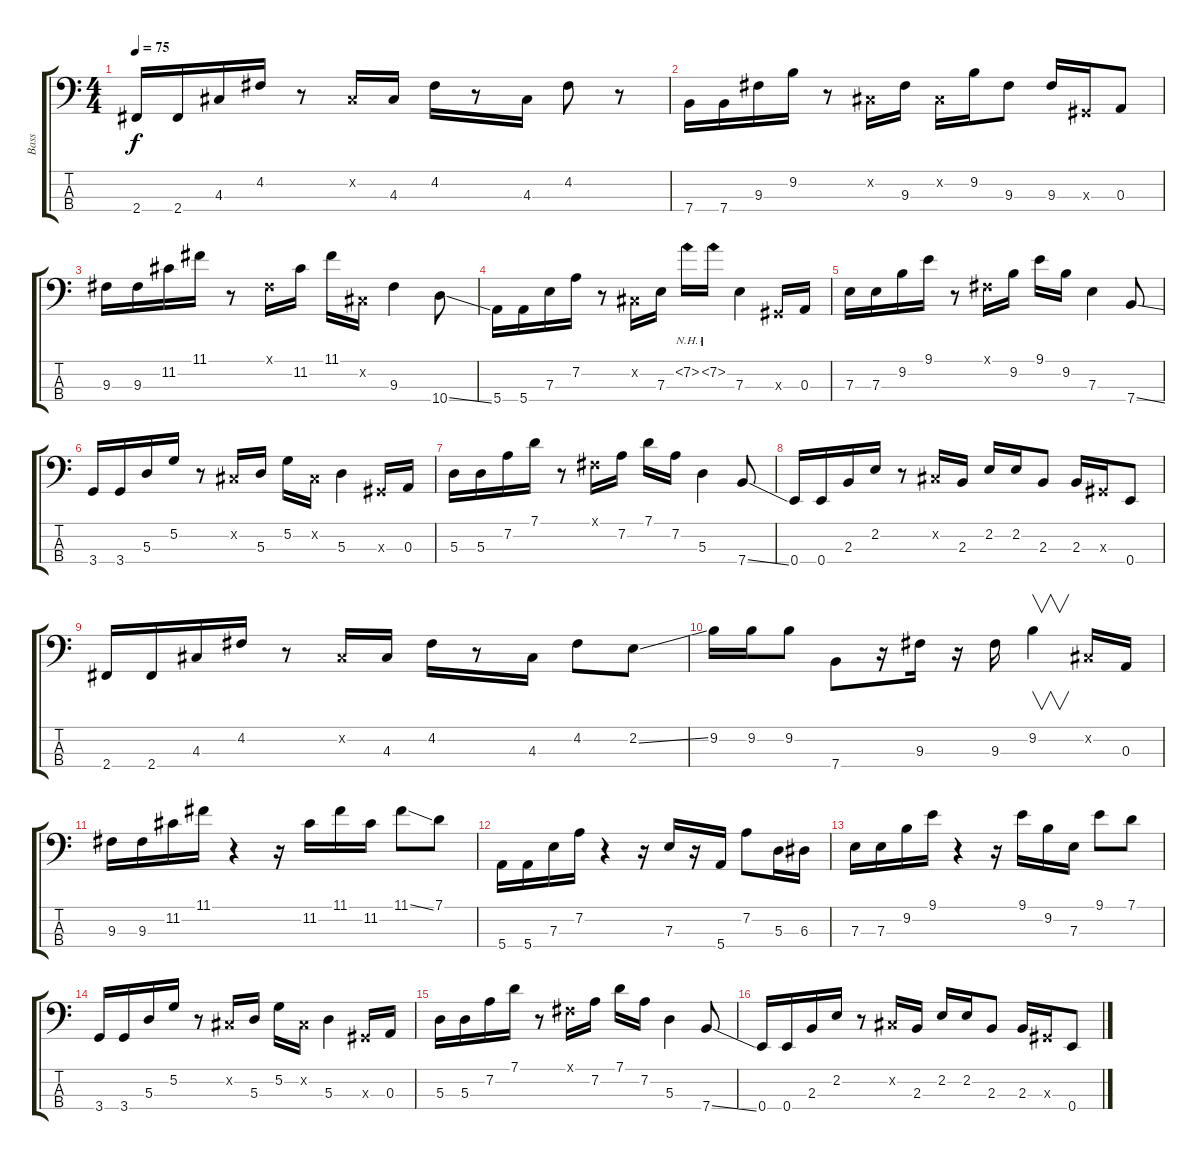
\track ("Bass" "Bass") {instrument acousticbass}
\staff {score tabs}
\tuning (G2 D2 A1 E1) {hide}
\ts (4 4)
\tempo 75
\clef f4
\ks c
2.4.16{dy f} 2.4.16 4.3.16 4.2.16 r.8 -1.2{x}.16 4.3.16 4.2.16 r.8 4.3.16 4.2.8 r.8 |
7.4.16 7.4.16 9.3.16 9.2.16 r.8 -1.2{x}.16 9.3.16 -1.2{x}.16 9.2.16 9.3.8 9.3.16 -1.3{x}.16 0.3.8 |
9.3.16 9.3.16 11.2.16 11.1.16 r.8 -1.1{x}.16 11.2.16 11.1.16 -1.2{x}.16 9.3.4 10.4{ss}.8 |
5.4.16 5.4.16 7.3.16 7.2.16 r.8 -1.2{x}.16 7.3.16 7.2{nh}.16 7.2{nh}.16 7.3.4 -1.3{x}.16 0.3.16 |
7.3.16 7.3.16 9.2.16 9.1.16 r.8 -1.1{x}.16 9.2.16 9.1.16 9.2.16 7.3.4 7.4{ss}.8 |
3.4.16 3.4.16 5.3.16 5.2.16 r.8 -1.2{x}.16 5.3.16 5.2.16 -1.2{x}.16 5.3.4 -1.3{x}.16 0.3.16 |
5.3.16 5.3.16 7.2.16 7.1.16 r.8 -1.1{x}.16 7.2.16 7.1.16 7.2.16 5.3.4 7.4{ss}.8 |
0.4.16 0.4.16 2.3.16 2.2.16 r.8 -1.2{x}.16 2.3.16 2.2.16 2.2.16 2.3.8 2.3.16 -1.3{x}.16 0.4.8 |
2.4.16 2.4.16 4.3.16 4.2.16 r.8 -1.2{x}.16 4.3.16 4.2.16 r.8 4.3.16 4.2.8 2.2{ss}.8 |
9.2.16 9.2.16 9.2.8 7.4.8 r.16 9.3.16 r.16 9.3.16 9.2.4{v} -1.2{x}.16 0.3.16 |
9.3.16 9.3.16 11.2.16 11.1.16 r.4 r.16 11.2.16 11.1.16 11.2.16 11.1{ss}.8 7.1.8 |
5.4.16 5.4.16 7.3.16 7.2.16 r.4 r.16 7.3.16 r.16 5.4.16 7.2.8 5.3.16 6.3.16 |
7.3.16 7.3.16 9.2.16 9.1.16 r.4 r.16 9.1.16 9.2.16 7.3.16 9.1.8 7.1.8 |
3.4.16 3.4.16 5.3.16 5.2.16 r.8 -1.2{x}.16 5.3.16 5.2.16 -1.2{x}.16 5.3.4 -1.3{x}.16 0.3.16 |
5.3.16 5.3.16 7.2.16 7.1.16 r.8 -1.1{x}.16 7.2.16 7.1.16 7.2.16 5.3.4 7.4{ss}.8 |
0.4.16 0.4.16 2.3.16 2.2.16 r.8 -1.2{x}.16 2.3.16 2.2.16 2.2.16 2.3.8 2.3.16 -1.3{x}.16 0.4.8
